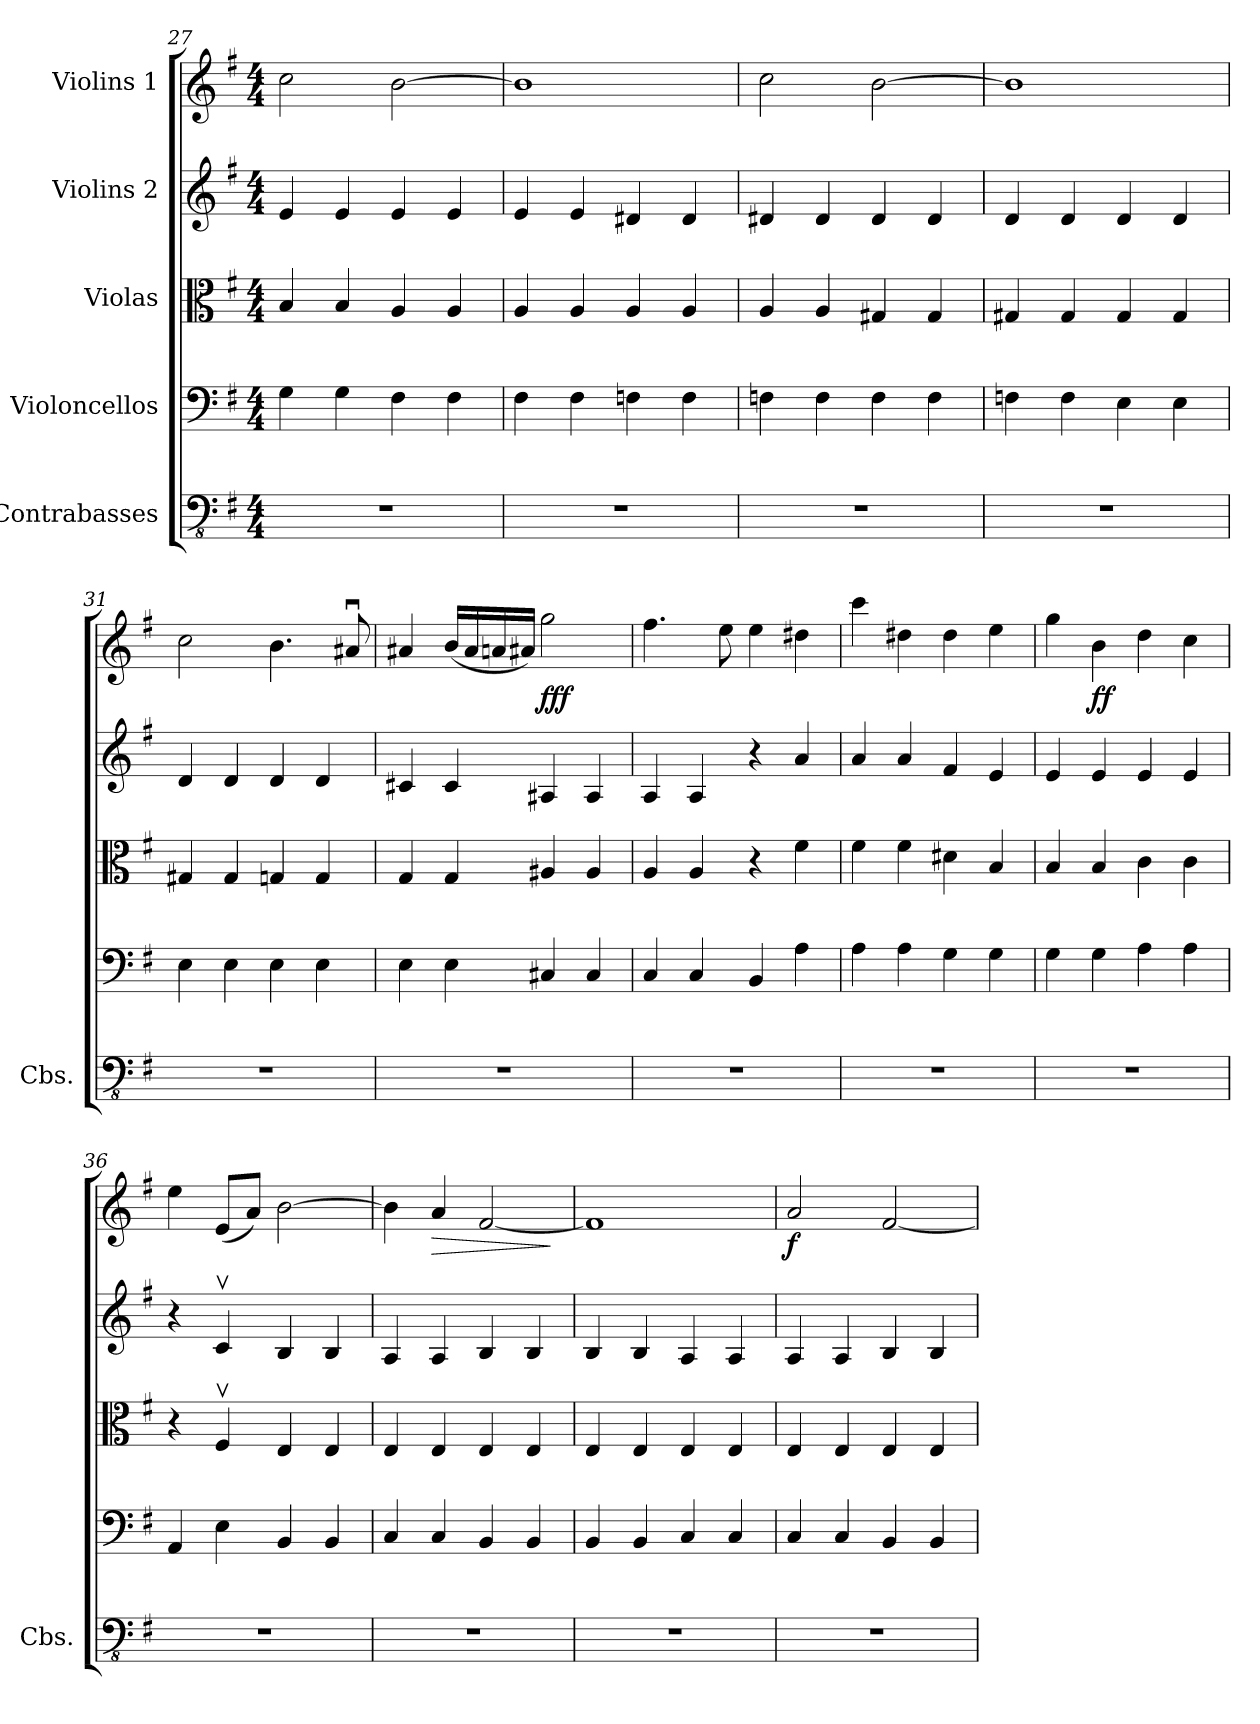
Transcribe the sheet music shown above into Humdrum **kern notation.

**kern	**kern	**kern	**kern	**kern	**dynam
*part5	*part4	*part3	*part2	*part1	*part1
*staff5	*staff4	*staff3	*staff2	*staff1	*staff1
*I"Contrabasses	*I"Violoncellos	*I"Violas	*I"Violins 2	*I"Violins 1	*
*I'Cbs.	*	*	*	*	*
*clefFv4	*clefF4	*clefC3	*clefG2	*clefG2	*
*ITrd7c12	*	*	*	*	*
*k[f#]	*k[f#]	*k[f#]	*k[f#]	*k[f#]	*
*G:	*G:	*G:	*G:	*G:	*
*M4/4	*M4/4	*M4/4	*M4/4	*M4/4	*
=27	=27	=27	=27	=27	=27
1r	4G\	4B/	4e/	2cc\	.
.	4G\	4B/	4e/	.	.
.	4F#\	4A/	4e/	[2b\	.
.	4F#\	4A/	4e/	.	.
=28	=28	=28	=28	=28	=28
1r	4F#\	4A/	4e/	1b]	.
.	4F#\	4A/	4e/	.	.
.	4Fn\	4A/	4d#X/	.	.
.	4F\	4A/	4d#/	.	.
=29	=29	=29	=29	=29	=29
1r	4Fn\	4A/	4d#X/	2cc\	.
.	4F\	4A/	4d#/	.	.
.	4F\	4G#X/	4d#/	[2b\	.
.	4F\	4G#/	4d#/	.	.
=30	=30	=30	=30	=30	=30
1r	4Fn\	4G#X/	4d/	1b]	.
.	4F\	4G#/	4d/	.	.
.	4E\	4G#/	4d/	.	.
.	4E\	4G#/	4d/	.	.
=31	=31	=31	=31	=31	=31
1r	4E\	4G#X/	4d/	2cc\	.
.	4E\	4G#/	4d/	.	.
.	4E\	4Gn/	4d/	4.b\	.
.	4E\	4G/	4d/	.	.
.	.	.	.	8a#Xu/	.
!!LO:LB:g=z
=32	=32	=32	=32	=32	=32
1r	4E\	4G/	4c#X/	4a#X/	.
.	4E\	4G/	4c#/	(16b/LL	.
.	.	.	.	16a#/	.
.	.	.	.	16an/	.
.	.	.	.	16a#X/JJ)	.
!	!	!	!	!	!LO:DY:b
.	4C#X/	4A#X/	4A#X/	2gg\	fff
.	4C#/	4A#/	4A#/	.	.
=33	=33	=33	=33	=33	=33
1r	4C/	4A/	4A/	4.ff#\	.
.	4C/	4A/	4A/	.	.
.	.	.	.	8ee\	.
.	4BB/	4r	4r	4ee\	.
.	4A\	4f#\	4a/	4dd#X\	.
=34	=34	=34	=34	=34	=34
1r	4A\	4f#\	4a/	4ccc\	.
.	4A\	4f#\	4a/	4dd#X\	.
.	4G\	4d#X\	4f#/	4dd#\	.
.	4G\	4B/	4e/	4ee\	.
=35	=35	=35	=35	=35	=35
1r	4G\	4B/	4e/	4gg\	.
!	!	!	!	!	!LO:DY:b
.	4G\	4B/	4e/	4b\	ff
.	4A\	4c\	4e/	4dd\	.
.	4A\	4c\	4e/	4cc\	.
=36	=36	=36	=36	=36	=36
1r	4AA/	4r	4r	4ee\	.
.	4E\	4F#v/	4cv/	(8e/L	.
.	.	.	.	8a/J)	.
.	4BB/	4E/	4B/	[2b\	.
.	4BB/	4E/	4B/	.	.
=37	=37	=37	=37	=37	=37
1r	4C/	4E/	4A/	4b\]	.
!	!	!	!	!	!LO:HP:b
.	4C/	4E/	4A/	4a/	>
.	4BB/	4E/	4B/	[2f#/	.
.	4BB/	4E/	4B/	.	.
.	.	.	.	.	]
=38	=38	=38	=38	=38	=38
1r	4BB/	4E/	4B/	1f#]	.
.	4BB/	4E/	4B/	.	.
.	4C/	4E/	4A/	.	.
.	4C/	4E/	4A/	.	.
!!LO:LB:g=z
=39	=39	=39	=39	=39	=39
!	!	!	!	!	!LO:DY:b
1r	4C/	4E/	4A/	2a/	f
.	4C/	4E/	4A/	.	.
.	4BB/	4E/	4B/	[2f#/	.
.	4BB/	4E/	4B/	.	.
=	=	=	=	=	=
*-	*-	*-	*-	*-	*-
